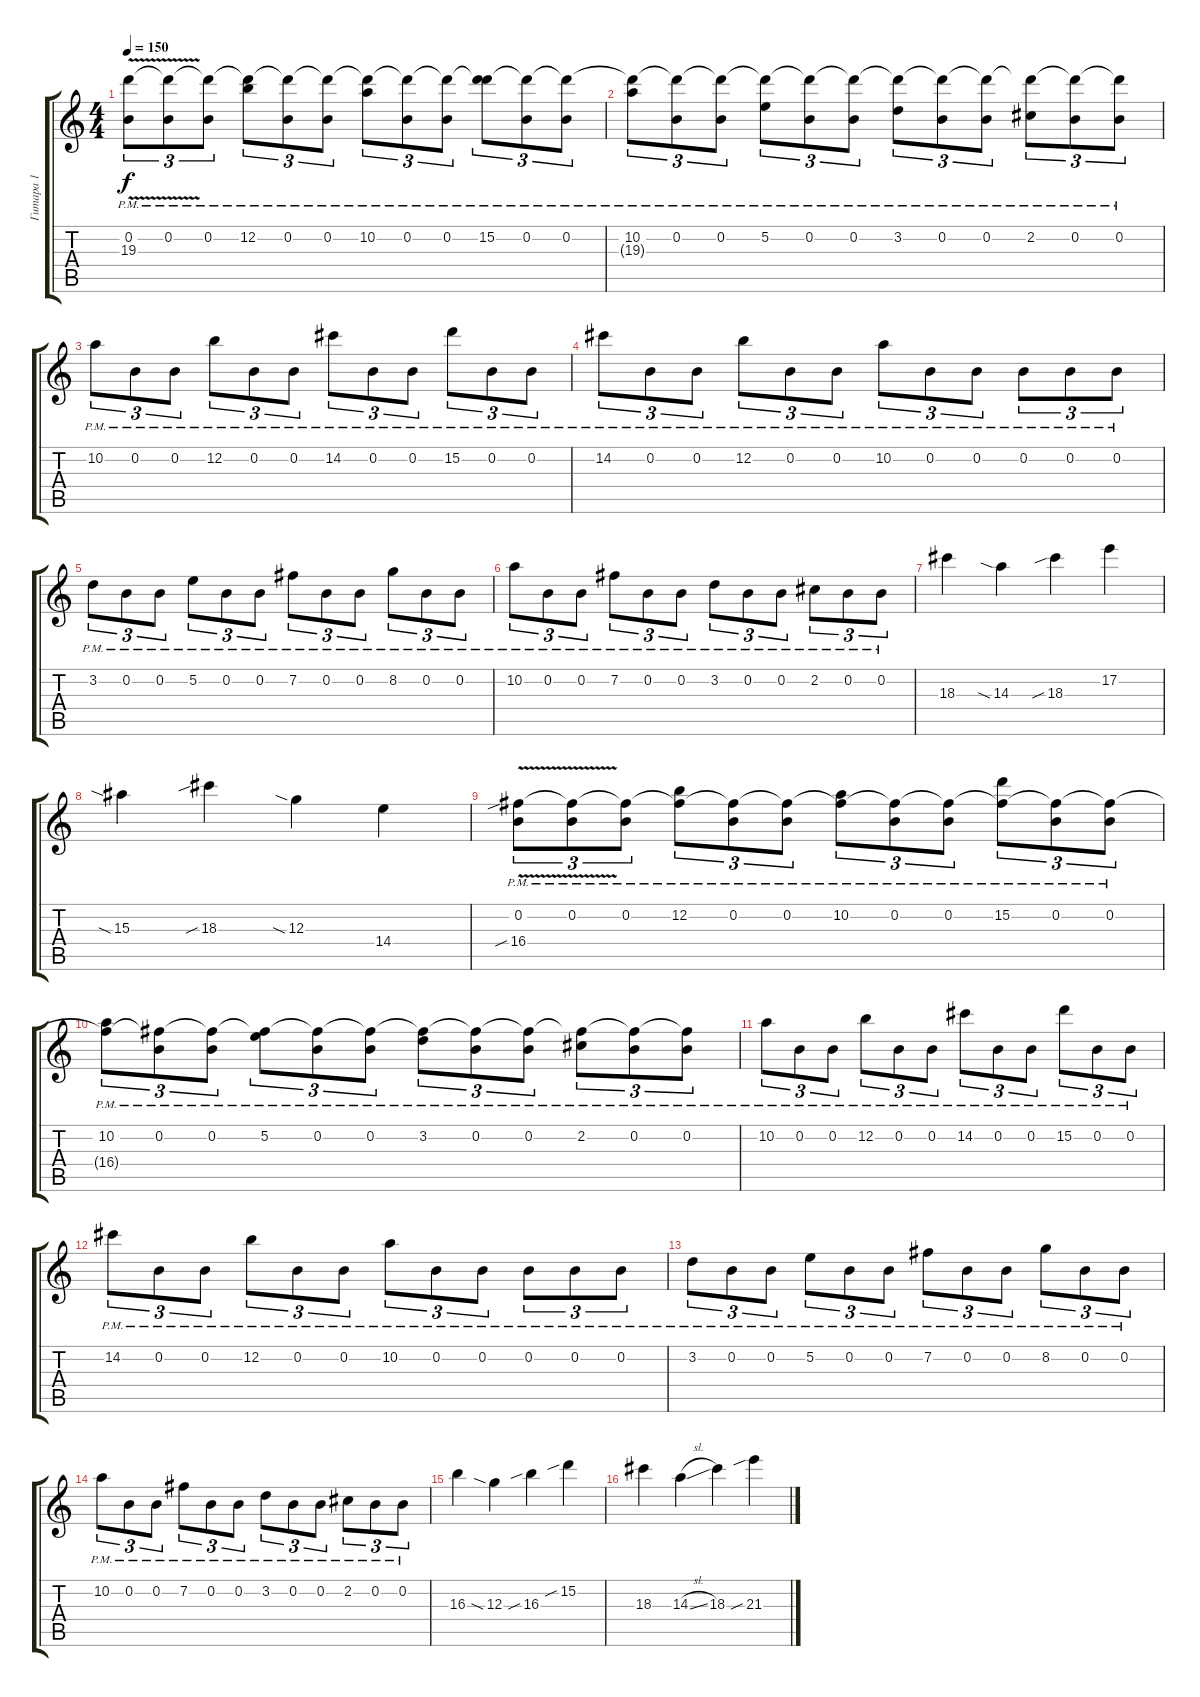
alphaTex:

\track ("Гитара 1" "Гитара 1") {instrument overdrivenguitar}
\staff {score tabs}
\tuning (E4 B3 G3 D3 A2 E2) {hide}
\ts (4 4)
\tempo 150
\clef g2
\ks c
(0.2{pm} 19.3{v}).8{tu (3 2) dy f} (0.2{pm} 19.3{t}).8{tu (3 2)} (0.2{pm} 19.3{t}).8{tu (3 2)} (12.2{pm} 19.3{t}).8{tu (3 2)} (0.2{pm} 19.3{t}).8{tu (3 2)} (0.2{pm} 19.3{t}).8{tu (3 2)} (10.2{pm} 19.3{t}).8{tu (3 2)} (0.2{pm} 19.3{t}).8{tu (3 2)} (0.2{pm} 19.3{t}).8{tu (3 2)} (15.2{pm} 19.3{t}).8{tu (3 2)} (0.2{pm} 19.3{t}).8{tu (3 2)} (0.2{pm} 19.3{t}).8{tu (3 2)} |
(10.2{pm} 19.3{t}).8{tu (3 2)} (0.2{pm} 19.3{t}).8{tu (3 2)} (0.2{pm} 19.3{t}).8{tu (3 2)} (5.2{pm} 19.3{t}).8{tu (3 2)} (0.2{pm} 19.3{t}).8{tu (3 2)} (0.2{pm} 19.3{t}).8{tu (3 2)} (3.2{pm} 19.3{t}).8{tu (3 2)} (0.2{pm} 19.3{t}).8{tu (3 2)} (0.2{pm} 19.3{t}).8{tu (3 2)} (2.2{pm} 19.3{t}).8{tu (3 2)} (0.2{pm} 19.3{t}).8{tu (3 2)} (0.2{pm} 19.3{t}).8{tu (3 2)} |
10.2{pm}.8{tu (3 2)} 0.2{pm}.8{tu (3 2)} 0.2{pm}.8{tu (3 2)} 12.2{pm}.8{tu (3 2)} 0.2{pm}.8{tu (3 2)} 0.2{pm}.8{tu (3 2)} 14.2{pm}.8{tu (3 2)} 0.2{pm}.8{tu (3 2)} 0.2{pm}.8{tu (3 2)} 15.2{pm}.8{tu (3 2)} 0.2{pm}.8{tu (3 2)} 0.2{pm}.8{tu (3 2)} |
14.2{pm}.8{tu (3 2)} 0.2{pm}.8{tu (3 2)} 0.2{pm}.8{tu (3 2)} 12.2{pm}.8{tu (3 2)} 0.2{pm}.8{tu (3 2)} 0.2{pm}.8{tu (3 2)} 10.2{pm}.8{tu (3 2)} 0.2{pm}.8{tu (3 2)} 0.2{pm}.8{tu (3 2)} 0.2{pm}.8{tu (3 2)} 0.2{pm}.8{tu (3 2)} 0.2{pm}.8{tu (3 2)} |
3.2{pm}.8{tu (3 2)} 0.2{pm}.8{tu (3 2)} 0.2{pm}.8{tu (3 2)} 5.2{pm}.8{tu (3 2)} 0.2{pm}.8{tu (3 2)} 0.2{pm}.8{tu (3 2)} 7.2{pm}.8{tu (3 2)} 0.2{pm}.8{tu (3 2)} 0.2{pm}.8{tu (3 2)} 8.2{pm}.8{tu (3 2)} 0.2{pm}.8{tu (3 2)} 0.2{pm}.8{tu (3 2)} |
10.2{pm}.8{tu (3 2)} 0.2{pm}.8{tu (3 2)} 0.2{pm}.8{tu (3 2)} 7.2{pm}.8{tu (3 2)} 0.2{pm}.8{tu (3 2)} 0.2{pm}.8{tu (3 2)} 3.2{pm}.8{tu (3 2)} 0.2{pm}.8{tu (3 2)} 0.2{pm}.8{tu (3 2)} 2.2{pm}.8{tu (3 2)} 0.2{pm}.8{tu (3 2)} 0.2{pm}.8{tu (3 2)} |
18.3.4 14.3{sia}.4 18.3{sib}.4 17.2.4 |
15.3{sia}.4 18.3{sib}.4 12.3{sia}.4 14.4.4 |
(0.2{pm} 16.4{v sib}).8{tu (3 2)} (0.2{pm} 16.4{t}).8{tu (3 2)} (0.2{pm} 16.4{t}).8{tu (3 2)} (12.2{pm} 16.4{t}).8{tu (3 2)} (0.2{pm} 16.4{t}).8{tu (3 2)} (0.2{pm} 16.4{t}).8{tu (3 2)} (10.2{pm} 16.4{t}).8{tu (3 2)} (0.2{pm} 16.4{t}).8{tu (3 2)} (0.2{pm} 16.4{t}).8{tu (3 2)} (15.2{pm} 16.4{t}).8{tu (3 2)} (0.2{pm} 16.4{t}).8{tu (3 2)} (0.2{pm} 16.4{t}).8{tu (3 2)} |
(10.2{pm} 16.4{t}).8{tu (3 2)} (0.2{pm} 16.4{t}).8{tu (3 2)} (0.2{pm} 16.4{t}).8{tu (3 2)} (5.2{pm} 16.4{t}).8{tu (3 2)} (0.2{pm} 16.4{t}).8{tu (3 2)} (0.2{pm} 16.4{t}).8{tu (3 2)} (3.2{pm} 16.4{t}).8{tu (3 2)} (0.2{pm} 16.4{t}).8{tu (3 2)} (0.2{pm} 16.4{t}).8{tu (3 2)} (2.2{pm} 16.4{t}).8{tu (3 2)} (0.2{pm} 16.4{t}).8{tu (3 2)} (0.2{pm} 16.4{t}).8{tu (3 2)} |
10.2{pm}.8{tu (3 2)} 0.2{pm}.8{tu (3 2)} 0.2{pm}.8{tu (3 2)} 12.2{pm}.8{tu (3 2)} 0.2{pm}.8{tu (3 2)} 0.2{pm}.8{tu (3 2)} 14.2{pm}.8{tu (3 2)} 0.2{pm}.8{tu (3 2)} 0.2{pm}.8{tu (3 2)} 15.2{pm}.8{tu (3 2)} 0.2{pm}.8{tu (3 2)} 0.2{pm}.8{tu (3 2)} |
14.2{pm}.8{tu (3 2)} 0.2{pm}.8{tu (3 2)} 0.2{pm}.8{tu (3 2)} 12.2{pm}.8{tu (3 2)} 0.2{pm}.8{tu (3 2)} 0.2{pm}.8{tu (3 2)} 10.2{pm}.8{tu (3 2)} 0.2{pm}.8{tu (3 2)} 0.2{pm}.8{tu (3 2)} 0.2{pm}.8{tu (3 2)} 0.2{pm}.8{tu (3 2)} 0.2{pm}.8{tu (3 2)} |
3.2{pm}.8{tu (3 2)} 0.2{pm}.8{tu (3 2)} 0.2{pm}.8{tu (3 2)} 5.2{pm}.8{tu (3 2)} 0.2{pm}.8{tu (3 2)} 0.2{pm}.8{tu (3 2)} 7.2{pm}.8{tu (3 2)} 0.2{pm}.8{tu (3 2)} 0.2{pm}.8{tu (3 2)} 8.2{pm}.8{tu (3 2)} 0.2{pm}.8{tu (3 2)} 0.2{pm}.8{tu (3 2)} |
10.2{pm}.8{tu (3 2)} 0.2{pm}.8{tu (3 2)} 0.2{pm}.8{tu (3 2)} 7.2{pm}.8{tu (3 2)} 0.2{pm}.8{tu (3 2)} 0.2{pm}.8{tu (3 2)} 3.2{pm}.8{tu (3 2)} 0.2{pm}.8{tu (3 2)} 0.2{pm}.8{tu (3 2)} 2.2{pm}.8{tu (3 2)} 0.2{pm}.8{tu (3 2)} 0.2{pm}.8{tu (3 2)} |
16.3.4 12.3{sia}.4 16.3{sib}.4 15.2{sib}.4 |
18.3.4 14.3{sl}.4 18.3.4 21.3{sib}.4
